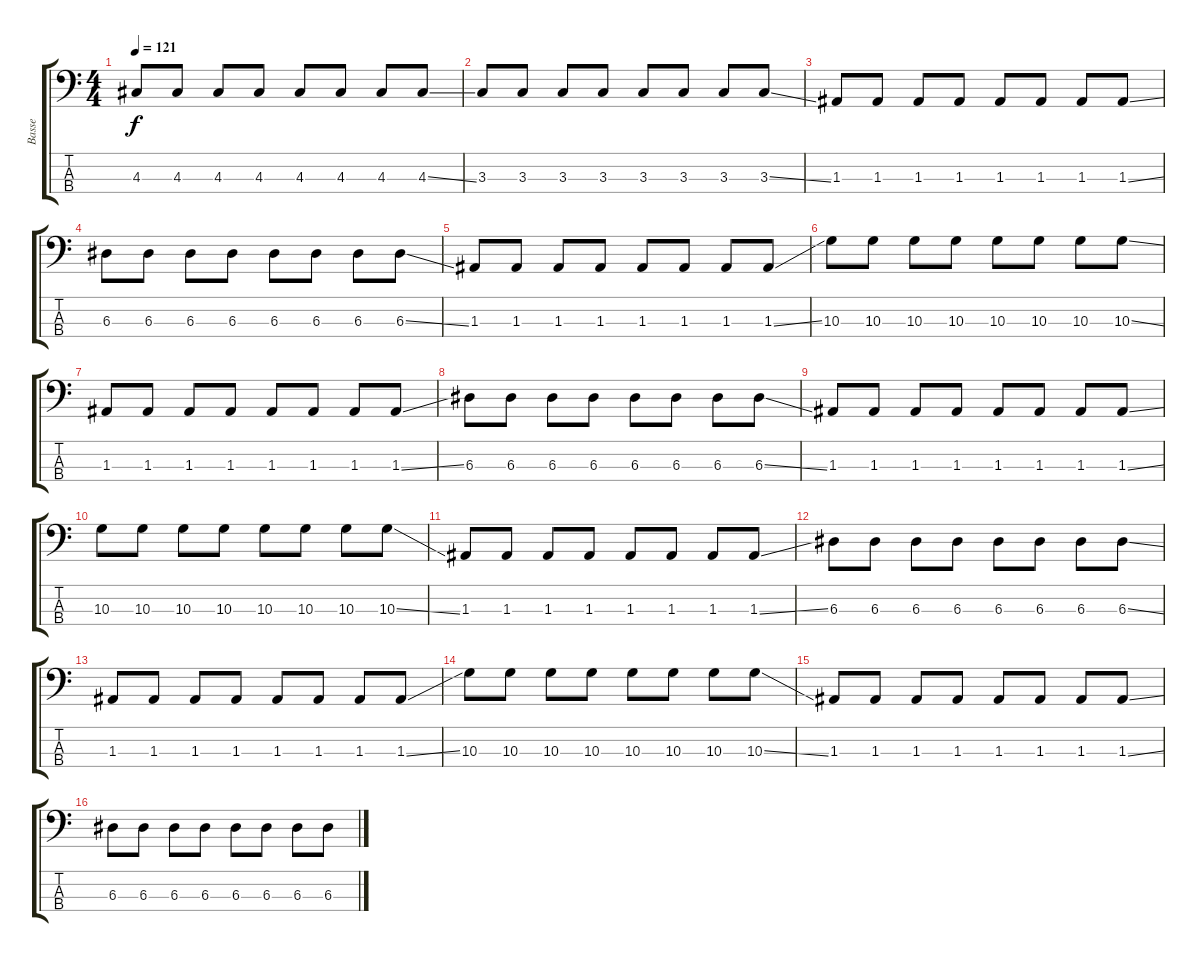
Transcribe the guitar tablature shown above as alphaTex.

\track ("Basse" "Basse") {instrument electricbasspick}
\staff {score tabs}
\tuning (G2 D2 A1 E1) {hide}
\ts (4 4)
\tempo 121
\clef f4
\ks c
4.3.8{dy f} 4.3.8 4.3.8 4.3.8 4.3.8 4.3.8 4.3.8 4.3{ss}.8 |
3.3.8 3.3.8 3.3.8 3.3.8 3.3.8 3.3.8 3.3.8 3.3{ss}.8 |
1.3.8 1.3.8 1.3.8 1.3.8 1.3.8 1.3.8 1.3.8 1.3{ss}.8 |
6.3.8 6.3.8 6.3.8 6.3.8 6.3.8 6.3.8 6.3.8 6.3{ss}.8 |
1.3.8 1.3.8 1.3.8 1.3.8 1.3.8 1.3.8 1.3.8 1.3{ss}.8 |
10.3.8 10.3.8 10.3.8 10.3.8 10.3.8 10.3.8 10.3.8 10.3{ss}.8 |
1.3.8 1.3.8 1.3.8 1.3.8 1.3.8 1.3.8 1.3.8 1.3{ss}.8 |
6.3.8 6.3.8 6.3.8 6.3.8 6.3.8 6.3.8 6.3.8 6.3{ss}.8 |
1.3.8 1.3.8 1.3.8 1.3.8 1.3.8 1.3.8 1.3.8 1.3{ss}.8 |
10.3.8 10.3.8 10.3.8 10.3.8 10.3.8 10.3.8 10.3.8 10.3{ss}.8 |
1.3.8 1.3.8 1.3.8 1.3.8 1.3.8 1.3.8 1.3.8 1.3{ss}.8 |
6.3.8 6.3.8 6.3.8 6.3.8 6.3.8 6.3.8 6.3.8 6.3{ss}.8 |
1.3.8 1.3.8 1.3.8 1.3.8 1.3.8 1.3.8 1.3.8 1.3{ss}.8 |
10.3.8 10.3.8 10.3.8 10.3.8 10.3.8 10.3.8 10.3.8 10.3{ss}.8 |
1.3.8 1.3.8 1.3.8 1.3.8 1.3.8 1.3.8 1.3.8 1.3{ss}.8 |
6.3.8 6.3.8 6.3.8 6.3.8 6.3.8 6.3.8 6.3.8 6.3{ss}.8
